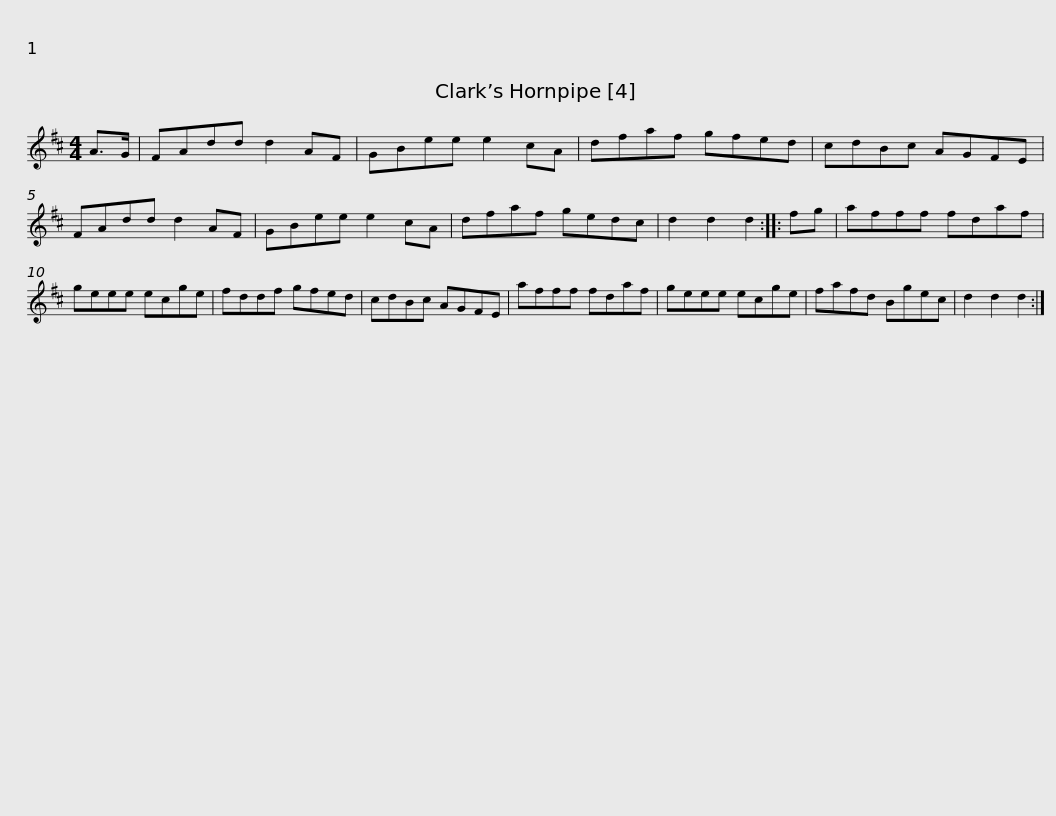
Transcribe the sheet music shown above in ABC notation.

X:1
L:1/8
M:4/4
I:linebreak $
K:D
V:1 treble
V:1
 A>G | FAdd d2 AF | GBee e2 cA | dfaf gfed | cdBc AGFE | %5
 FAdd d2 AF |$ GBee e2 cA | dfaf gedc | d2 d2 d2 :: fg | %10
 afff fdaf | geee ecge | fddf gfed |$ cdBc AGFE | afff fdaf | %15
 geee ecge | fafd Bgec | d2 d2 d2 :| %18
